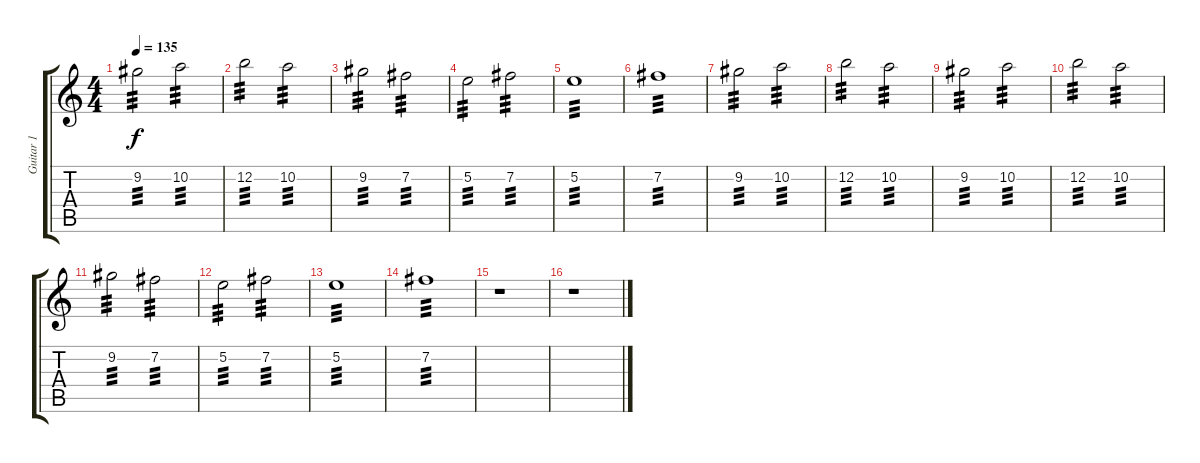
\track ("Guitar 1" "Guitar 1") {instrument distortionguitar}
\staff {score tabs}
\tuning (E4 B3 G3 D3 A2 E2) {hide}
\ts (4 4)
\tempo 135
\clef g2
\ks c
9.2.2{tp 3 dy f} 10.2.2{tp 3} |
12.2.2{tp 3} 10.2.2{tp 3} |
9.2.2{tp 3} 7.2.2{tp 3} |
5.2.2{tp 3} 7.2.2{tp 3} |
5.2.1{tp 3} |
7.2.1{tp 3} |
9.2.2{tp 3} 10.2.2{tp 3} |
12.2.2{tp 3} 10.2.2{tp 3} |
9.2.2{tp 3} 10.2.2{tp 3} |
12.2.2{tp 3} 10.2.2{tp 3} |
9.2.2{tp 3} 7.2.2{tp 3} |
5.2.2{tp 3} 7.2.2{tp 3} |
5.2.1{tp 3} |
7.2.1{tp 3} |
r.1 |
r.1
